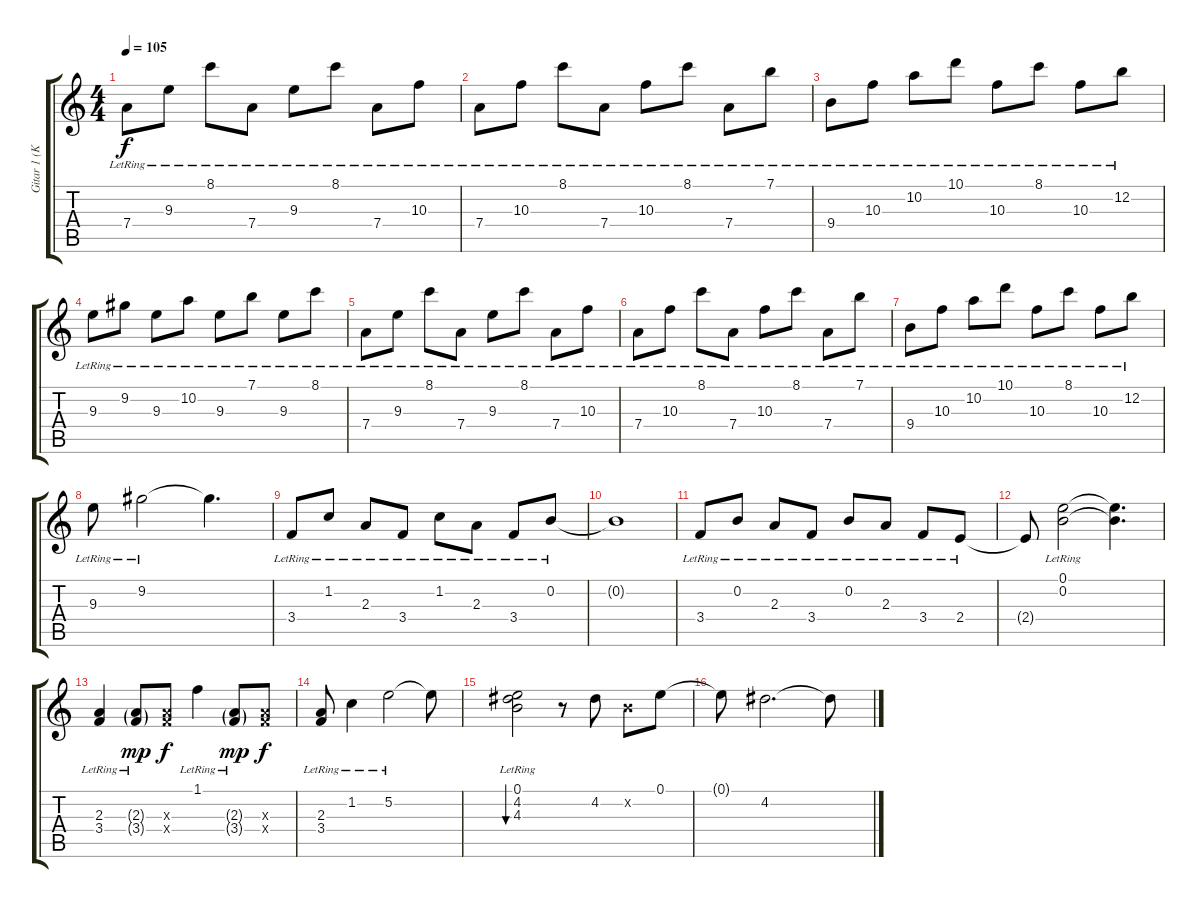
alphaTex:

\track ("Gitar 1 (Kerem Özyeğen)" "Gitar 1 (K") {instrument acousticguitarsteel}
\staff {score tabs}
\tuning (E4 B3 G3 D3 A2 E2) {hide}
\ts (4 4)
\tempo 105
\clef g2
\ks c
7.4{lr}.8{dy f} 9.3{lr}.8 8.1{lr}.8 7.4{lr}.8 9.3{lr}.8 8.1{lr}.8 7.4{lr}.8 10.3{lr}.8 |
7.4{lr}.8 10.3{lr}.8 8.1{lr}.8 7.4{lr}.8 10.3{lr}.8 8.1{lr}.8 7.4{lr}.8 7.1{lr}.8 |
9.4{lr}.8 10.3{lr}.8 10.2{lr}.8 10.1{lr}.8 10.3{lr}.8 8.1{lr}.8 10.3{lr}.8 12.2{lr}.8 |
9.3{lr}.8 9.2{lr}.8 9.3{lr}.8 10.2{lr}.8 9.3{lr}.8 7.1{lr}.8 9.3{lr}.8 8.1{lr}.8 |
7.4{lr}.8 9.3{lr}.8 8.1{lr}.8 7.4{lr}.8 9.3{lr}.8 8.1{lr}.8 7.4{lr}.8 10.3{lr}.8 |
7.4{lr}.8 10.3{lr}.8 8.1{lr}.8 7.4{lr}.8 10.3{lr}.8 8.1{lr}.8 7.4{lr}.8 7.1{lr}.8 |
9.4{lr}.8 10.3{lr}.8 10.2{lr}.8 10.1{lr}.8 10.3{lr}.8 8.1{lr}.8 10.3{lr}.8 12.2{lr}.8 |
9.3{lr}.8 9.2{lr}.2 9.2{t}.4{d} |
3.4{lr}.8 1.2{lr}.8 2.3{lr}.8 3.4{lr}.8 1.2{lr}.8 2.3{lr}.8 3.4{lr}.8 0.2{lr}.8 |
0.2{t}.1 |
3.4{lr}.8 0.2{lr}.8 2.3{lr}.8 3.4{lr}.8 0.2{lr}.8 2.3{lr}.8 3.4{lr}.8 2.4{lr}.8 |
2.4{t}.8 (0.1{lr} 0.2).2 (0.1{t} 0.2{t}).4{d} |
(2.3{lr} 3.4{lr}).4 (2.3{g lr} 3.4{g lr}).8{dy mp} (2.3{x} 3.4{x}).8{dy f} 1.1{lr}.4 (2.3{g lr} 3.4{g lr}).8{dy mp} (2.3{x} 3.4{x}).8{dy f} |
(2.3{lr} 3.4{lr}).8 1.2{lr}.4 5.2{lr}.2 5.2{t}.8 |
(0.1{lr} 4.2{lr} 4.3{lr}).2{bu 480} r.8 4.2.8 0.2{x}.8 0.1.8 |
0.1{t}.8 4.2.2{d} 4.2{t}.8
